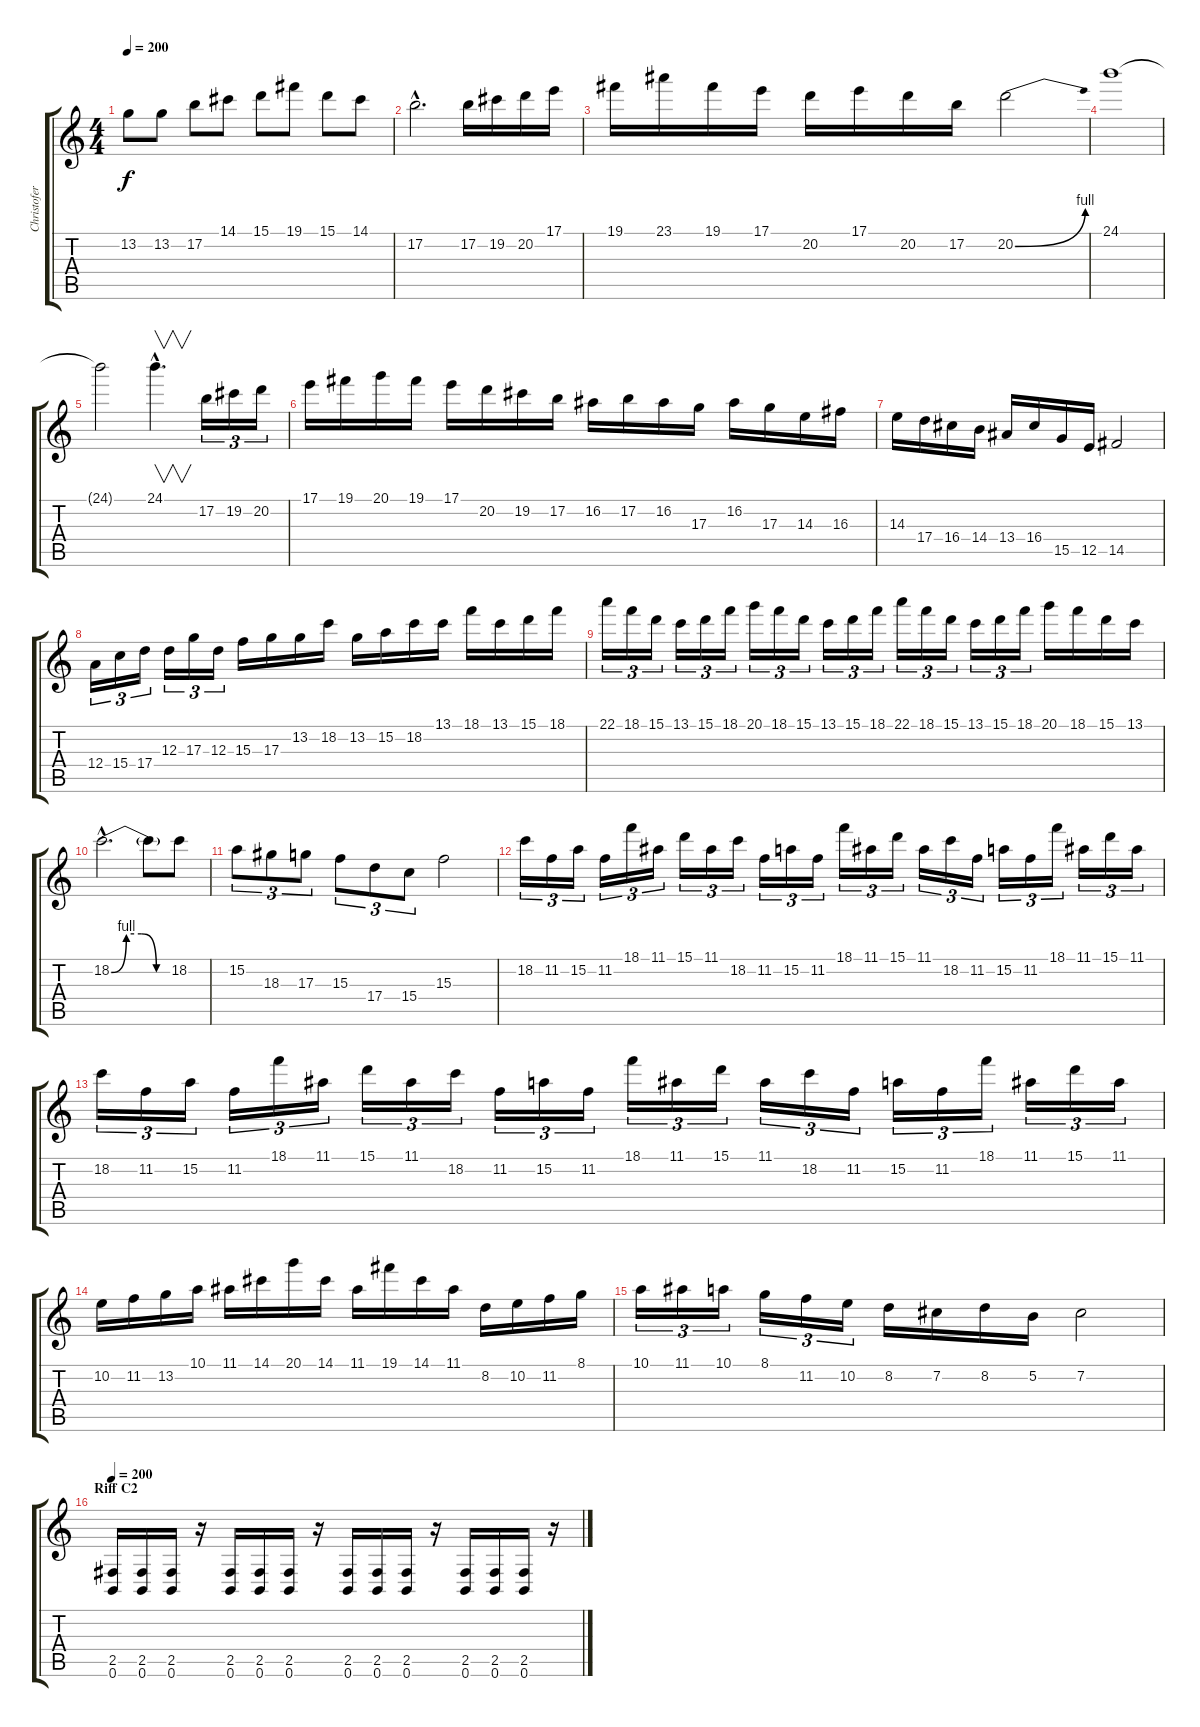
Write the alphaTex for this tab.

\track ("Christofer Malmström" "Christofer") {instrument distortionguitar}
\staff {score tabs}
\tuning (B3 Gb3 D3 A2 E2 B1) {hide}
\ts (4 4)
\tempo 200
\clef g2
\ks c
13.2{t}.8{dy f} 13.2.8 17.2.8 14.1.8 15.1.8 19.1.8 15.1.8 14.1.8 |
17.2{hac}.2{d} 17.2.16 19.2.16 20.2.16 17.1.16 |
19.1.16 23.1.16 19.1.16 17.1.16 20.2.16 17.1.16 20.2.16 17.2.16 20.2{be (bend 0 0 60 4)}.2 |
24.1.1 |
24.1{t}.2 24.1{hac}.4{v d} 17.2.16{tu (3 2)} 19.2.16{tu (3 2)} 20.2.16{tu (3 2)} |
17.1.16 19.1.16 20.1.16 19.1.16 17.1.16 20.2.16 19.2.16 17.2.16 16.2.16 17.2.16 16.2.16 17.3.16 16.2.16 17.3.16 14.3.16 16.3.16 |
14.3.16 17.4.16 16.4.16 14.4.16 13.4.16 16.4.16 15.5.16 12.5.16 14.5.2 |
12.4.16{tu (3 2)} 15.4.16{tu (3 2)} 17.4.16{tu (3 2)} 12.3.16{tu (3 2)} 17.3.16{tu (3 2)} 12.3.16{tu (3 2)} 15.3.16 17.3.16 13.2.16 18.2.16 13.2.16 15.2.16 18.2.16 13.1.16 18.1.16 13.1.16 15.1.16 18.1.16 |
22.1.16{tu (3 2)} 18.1.16{tu (3 2)} 15.1.16{tu (3 2)} 13.1.16{tu (3 2)} 15.1.16{tu (3 2)} 18.1.16{tu (3 2)} 20.1.16{tu (3 2)} 18.1.16{tu (3 2)} 15.1.16{tu (3 2)} 13.1.16{tu (3 2)} 15.1.16{tu (3 2)} 18.1.16{tu (3 2)} 22.1.16{tu (3 2)} 18.1.16{tu (3 2)} 15.1.16{tu (3 2)} 13.1.16{tu (3 2)} 15.1.16{tu (3 2)} 18.1.16{tu (3 2)} 20.1.16 18.1.16 15.1.16 13.1.16 |
18.2{be (custom 0 0 15 4 30 4 45 0 60 0) hac}.2{d} 18.2{t}.8 18.2.8 |
15.2.8{tu (3 2)} 18.3.8{tu (3 2)} 17.3.8{tu (3 2)} 15.3.8{tu (3 2)} 17.4.8{tu (3 2)} 15.4.8{tu (3 2)} 15.3.2 |
18.2.16{tu (3 2)} 11.2.16{tu (3 2)} 15.2.16{tu (3 2)} 11.2.16{tu (3 2)} 18.1.16{tu (3 2)} 11.1.16{tu (3 2)} 15.1.16{tu (3 2)} 11.1.16{tu (3 2)} 18.2.16{tu (3 2)} 11.2.16{tu (3 2)} 15.2.16{tu (3 2)} 11.2.16{tu (3 2)} 18.1.16{tu (3 2)} 11.1.16{tu (3 2)} 15.1.16{tu (3 2)} 11.1.16{tu (3 2)} 18.2.16{tu (3 2)} 11.2.16{tu (3 2)} 15.2.16{tu (3 2)} 11.2.16{tu (3 2)} 18.1.16{tu (3 2)} 11.1.16{tu (3 2)} 15.1.16{tu (3 2)} 11.1.16{tu (3 2)} |
18.2.16{tu (3 2)} 11.2.16{tu (3 2)} 15.2.16{tu (3 2)} 11.2.16{tu (3 2)} 18.1.16{tu (3 2)} 11.1.16{tu (3 2)} 15.1.16{tu (3 2)} 11.1.16{tu (3 2)} 18.2.16{tu (3 2)} 11.2.16{tu (3 2)} 15.2.16{tu (3 2)} 11.2.16{tu (3 2)} 18.1.16{tu (3 2)} 11.1.16{tu (3 2)} 15.1.16{tu (3 2)} 11.1.16{tu (3 2)} 18.2.16{tu (3 2)} 11.2.16{tu (3 2)} 15.2.16{tu (3 2)} 11.2.16{tu (3 2)} 18.1.16{tu (3 2)} 11.1.16{tu (3 2)} 15.1.16{tu (3 2)} 11.1.16{tu (3 2)} |
10.2.16 11.2.16 13.2.16 10.1.16 11.1.16 14.1.16 20.1.16 14.1.16 11.1.16 19.1.16 14.1.16 11.1.16 8.2.16 10.2.16 11.2.16 8.1.16 |
10.1.16{tu (3 2)} 11.1.16{tu (3 2)} 10.1.16{tu (3 2)} 8.1.16{tu (3 2)} 11.2.16{tu (3 2)} 10.2.16{tu (3 2)} 8.2.16 7.2.16 8.2.16 5.2.16 7.2.2 |
\section ("" "Riff C2")
\tempo 200
(2.5 0.6).16 (2.5 0.6).16 (2.5 0.6).16 r.16 (2.5 0.6).16 (2.5 0.6).16 (2.5 0.6).16 r.16 (2.5 0.6).16 (2.5 0.6).16 (2.5 0.6).16 r.16 (2.5 0.6).16 (2.5 0.6).16 (2.5 0.6).16 r.16
